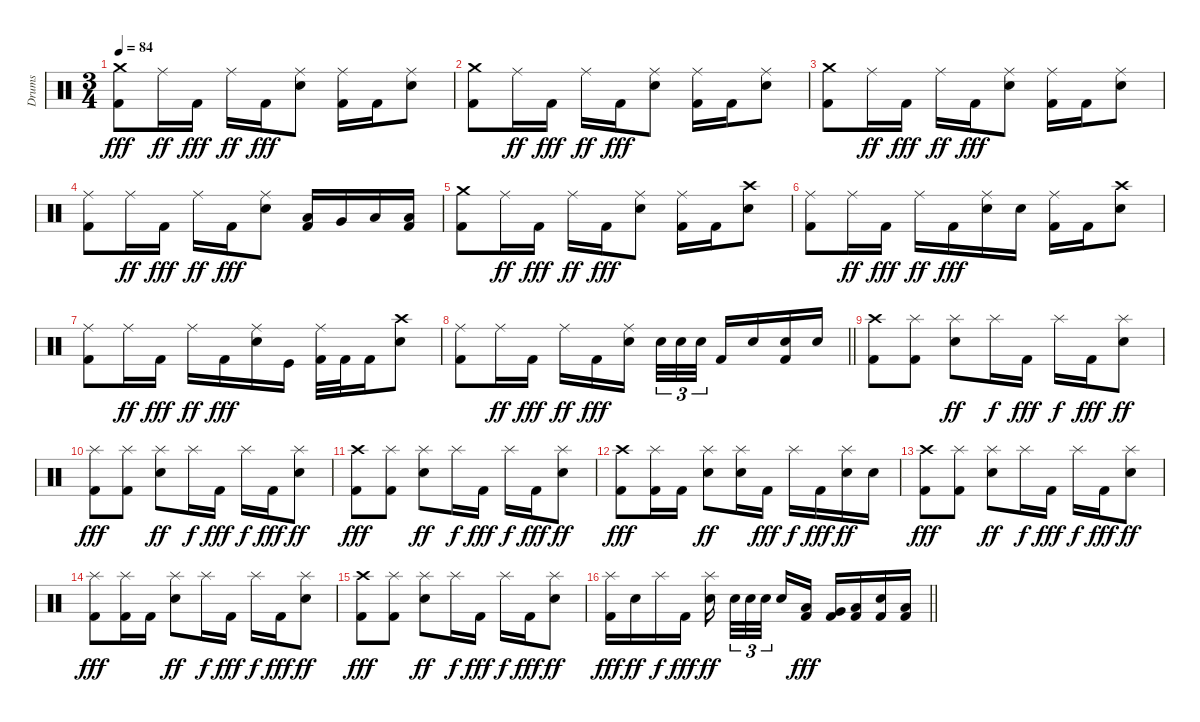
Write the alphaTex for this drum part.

\track ("Drums" "Drums") {instrument percussion}
\staff {score}
\articulation defaults
\ts (3 4)
\section ("" "")
\tempo 84
\clef neutral
\ks c
("Crash medium (hit)" "Kick (hit) 2").8{dy fff} "Ride (middle)".16{dy ff} "Kick (hit) 2".16{dy fff} "Ride (middle)".16{dy ff} "Kick (hit) 2".16{dy fff} ("Ride (middle)" "Snare (hit) 2").8 ("Ride (middle)" "Kick (hit) 2").16 "Kick (hit) 2".16 ("Ride (middle)" "Snare (hit) 2").8 |
("Crash medium (hit)" "Kick (hit) 2").8 "Ride (middle)".16{dy ff} "Kick (hit) 2".16{dy fff} "Ride (middle)".16{dy ff} "Kick (hit) 2".16{dy fff} ("Ride (middle)" "Snare (hit) 2").8 ("Ride (middle)" "Kick (hit) 2").16 "Kick (hit) 2".16 ("Ride (middle)" "Snare (hit) 2").8 |
("Crash medium (hit)" "Kick (hit) 2").8 "Ride (middle)".16{dy ff} "Kick (hit) 2".16{dy fff} "Ride (middle)".16{dy ff} "Kick (hit) 2".16{dy fff} ("Ride (middle)" "Snare (hit) 2").8 ("Ride (middle)" "Kick (hit) 2").16 "Kick (hit) 2".16 ("Ride (middle)" "Snare (hit) 2").8 |
("Ride (middle)" "Kick (hit) 2").8 "Ride (middle)".16{dy ff} "Kick (hit) 2".16{dy fff} "Ride (middle)".16{dy ff} "Kick (hit) 2".16{dy fff} ("Ride (middle)" "Snare (hit) 2").8 ("Low Tom (hit)" "Kick (hit) 2").16 "Very Low Tom (hit)".16 "Low Floor Tom (hit)".16 ("Low Floor Tom (hit)" "Kick (hit) 2").16 |
("Crash medium (hit)" "Kick (hit) 2").8 "Ride (middle)".16{dy ff} "Kick (hit) 2".16{dy fff} "Ride (middle)".16{dy ff} "Kick (hit) 2".16{dy fff} ("Ride (middle)" "Snare (hit) 2").8 ("Ride (middle)" "Kick (hit) 2").16 "Kick (hit) 2".16 ("Crash high (hit)" "Snare (hit) 2").8 |
("Ride (middle)" "Kick (hit) 2").8 "Ride (middle)".16{dy ff} "Kick (hit) 2".16{dy fff} "Ride (middle)".16{dy ff} "Kick (hit) 2".16{dy fff} ("Ride (middle)" "Snare (hit) 2").16 "Snare (hit) 2".16 ("Ride (middle)" "Kick (hit) 2").16 "Kick (hit) 2".16 ("Crash high (hit)" "Snare (hit) 2").8 |
("Ride (middle)" "Kick (hit) 2").8 "Ride (middle)".16{dy ff} "Kick (hit) 2".16{dy fff} "Ride (middle)".16{dy ff} "Kick (hit) 2".16{dy fff} ("Ride (middle)" "Snare (hit) 2").16 "Kick (hit)".16 ("Ride (middle)" "Kick (hit) 2").32 "Kick (hit) 2".32 "Kick (hit) 2".16 ("Crash high (hit)" "Snare (hit) 2").8 |
\barLineRight lightlight
("Ride (middle)" "Kick (hit) 2").8 "Ride (middle)".16{dy ff} "Kick (hit) 2".16{dy fff} "Ride (middle)".16{dy ff} "Kick (hit) 2".16{dy fff} ("Ride (middle)" "Snare (hit) 2").16{beam splitsecondary} "Snare (hit) 2".32{tu (3 2)} "Snare (hit) 2".32{tu (3 2)} "Snare (hit) 2".32{tu (3 2)} "Kick (hit) 2".16 "Snare (hit) 2".16 ("Snare (hit) 2" "Kick (hit) 2").16 "Snare (hit) 2".16 |
\section ("" "")
("Crash high (hit)" "Kick (hit) 2").8 ("Splash (hit)" "Kick (hit) 2").8 ("Splash (hit)" "Snare (hit) 2").8{dy ff} "Splash (hit)".16{dy f} "Kick (hit) 2".16{dy fff} "Splash (hit)".16{dy f} "Kick (hit) 2".16{dy fff} ("Splash (hit)" "Snare (hit) 2").8{dy ff} |
("Splash (hit)" "Kick (hit) 2").8{dy fff} ("Splash (hit)" "Kick (hit) 2").8 ("Splash (hit)" "Snare (hit) 2").8{dy ff} "Splash (hit)".16{dy f} "Kick (hit) 2".16{dy fff} "Splash (hit)".16{dy f} "Kick (hit) 2".16{dy fff} ("Splash (hit)" "Snare (hit) 2").8{dy ff} |
("Crash high (hit)" "Kick (hit) 2").8{dy fff} ("Splash (hit)" "Kick (hit) 2").8 ("Splash (hit)" "Snare (hit) 2").8{dy ff} "Splash (hit)".16{dy f} "Kick (hit) 2".16{dy fff} "Splash (hit)".16{dy f} "Kick (hit) 2".16{dy fff} ("Splash (hit)" "Snare (hit) 2").8{dy ff} |
("Crash high (hit)" "Kick (hit) 2").8{dy fff} ("Splash (hit)" "Kick (hit) 2").16 "Kick (hit) 2".16 ("Splash (hit)" "Snare (hit) 2").8{dy ff} ("Splash (hit)" "Snare (hit) 2").16 "Kick (hit) 2".16{dy fff} "Splash (hit)".16{dy f} "Kick (hit) 2".16{dy fff} ("Splash (hit)" "Snare (hit) 2").16{dy ff} "Snare (hit) 2".16 |
("Crash high (hit)" "Kick (hit) 2").8{dy fff} ("Splash (hit)" "Kick (hit) 2").8 ("Splash (hit)" "Snare (hit) 2").8{dy ff} "Splash (hit)".16{dy f} "Kick (hit) 2".16{dy fff} "Splash (hit)".16{dy f} "Kick (hit) 2".16{dy fff} ("Splash (hit)" "Snare (hit) 2").8{dy ff} |
("Splash (hit)" "Kick (hit) 2").8{dy fff} ("Splash (hit)" "Kick (hit) 2").16 "Kick (hit) 2".16 ("Splash (hit)" "Snare (hit) 2").8{dy ff} "Splash (hit)".16{dy f} "Kick (hit) 2".16{dy fff} "Splash (hit)".16{dy f} "Kick (hit) 2".16{dy fff} ("Splash (hit)" "Snare (hit) 2").8{dy ff} |
("Crash high (hit)" "Kick (hit) 2").8{dy fff} ("Splash (hit)" "Kick (hit) 2").8 ("Splash (hit)" "Snare (hit) 2").8{dy ff} "Splash (hit)".16{dy f} "Kick (hit) 2".16{dy fff} "Splash (hit)".16{dy f} "Kick (hit) 2".16{dy fff} ("Splash (hit)" "Snare (hit) 2").8{dy ff} |
\barLineRight lightlight
("Splash (hit)" "Kick (hit) 2").16{dy fff} "Snare (hit) 2".16{dy ff} "Splash (hit)".16{dy f} "Kick (hit) 2".16{dy fff} ("Splash (hit)" "Snare (hit) 2").16{dy ff beam splitsecondary} "Snare (hit) 2".32{tu (3 2)} "Snare (hit) 2".32{tu (3 2)} "Snare (hit) 2".32{tu (3 2) beam splitsecondary} "Snare (hit) 2".16 ("Low Tom (hit)" "Kick (hit) 2").16{dy fff} ("Very Low Tom (hit)" "Kick (hit) 2").16 ("Low Floor Tom (hit)" "Kick (hit) 2").16 ("Snare (hit) 2" "Kick (hit) 2").16 ("Low Floor Tom (hit)" "Kick (hit) 2").16
